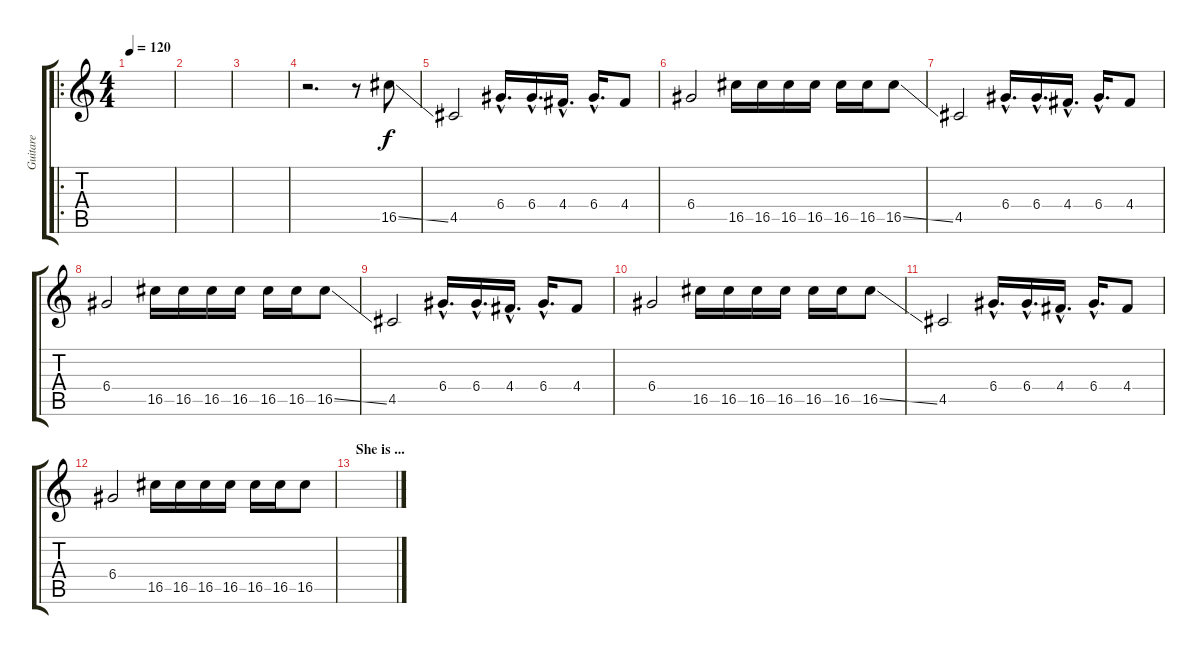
\track ("Guitare" "Guitare") {instrument overdrivenguitar}
\staff {score tabs}
\tuning (E4 B3 G3 D3 A2 E2) {hide}
\ro
\ts (4 4)
\tempo 120
\clef g2
\ks c
|
|
|
r.2{d} r.8 16.5{ss}.8 |
4.5.2 6.4{hac}.16{d} 6.4{hac}.16{d} 4.4{hac}.16{d} 6.4{hac}.16{d} 4.4.8 |
6.4.2 16.5.16 16.5.16 16.5.16 16.5.16 16.5.16 16.5.16 16.5{ss}.8 |
4.5.2 6.4{hac}.16{d} 6.4{hac}.16{d} 4.4{hac}.16{d} 6.4{hac}.16{d} 4.4.8 |
6.4.2 16.5.16 16.5.16 16.5.16 16.5.16 16.5.16 16.5.16 16.5{ss}.8 |
4.5.2 6.4{hac}.16{d} 6.4{hac}.16{d} 4.4{hac}.16{d} 6.4{hac}.16{d} 4.4.8 |
6.4.2 16.5.16 16.5.16 16.5.16 16.5.16 16.5.16 16.5.16 16.5{ss}.8 |
4.5.2 6.4{hac}.16{d} 6.4{hac}.16{d} 4.4{hac}.16{d} 6.4{hac}.16{d} 4.4.8 |
6.4.2 16.5.16 16.5.16 16.5.16 16.5.16 16.5.16 16.5.16 16.5.8 |
\section ("" "She is ...")
